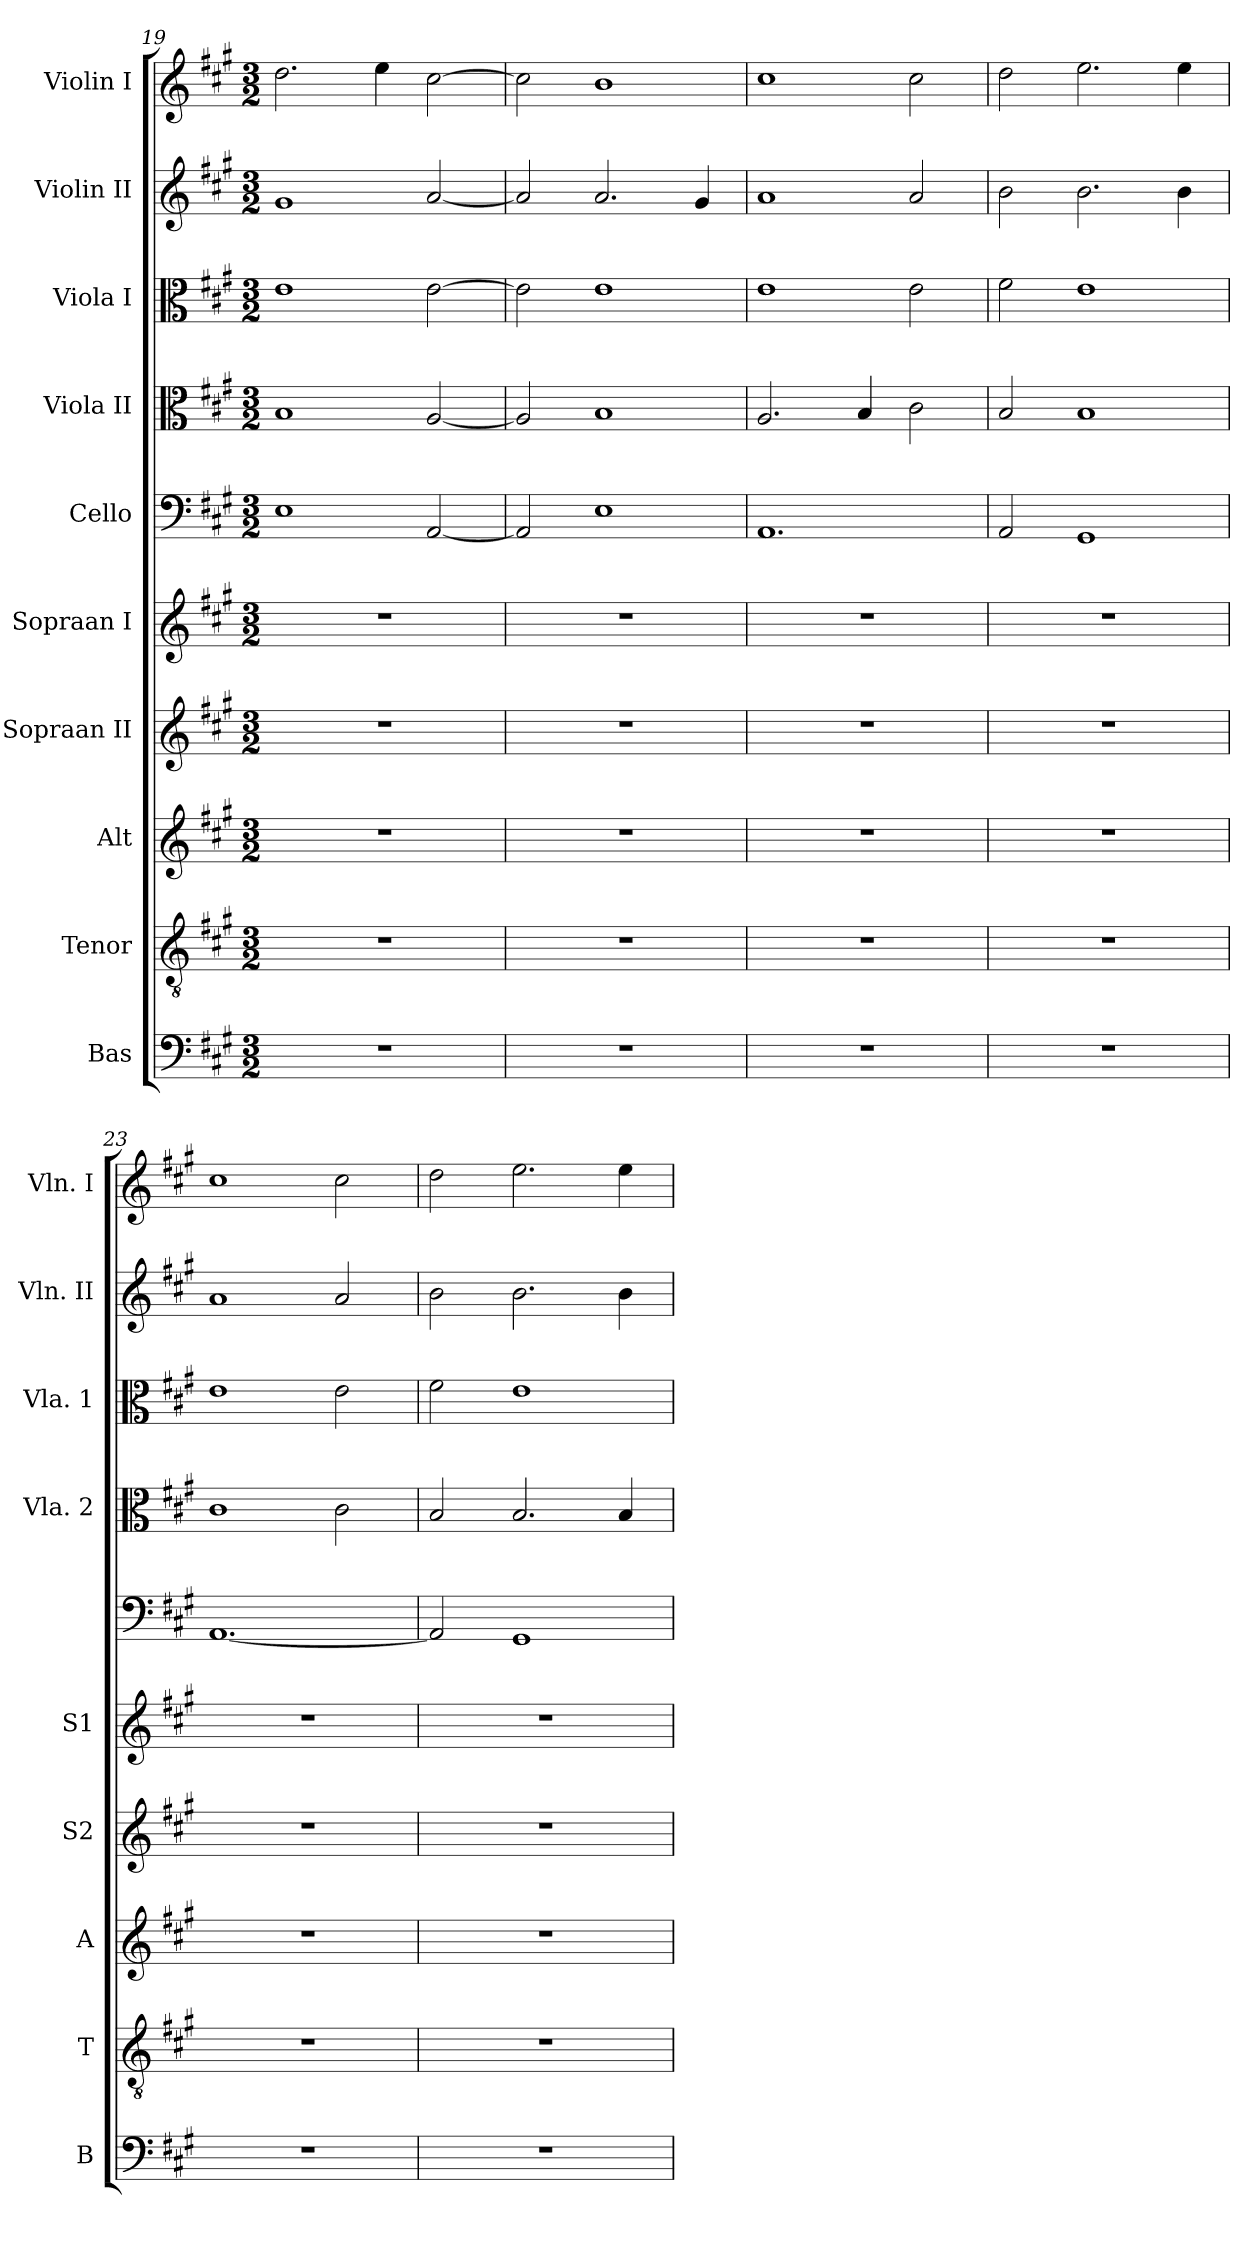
**kern	**kern	**kern	**kern	**kern	**kern	**kern	**kern	**kern	**kern
*part10	*part9	*part8	*part7	*part6	*part5	*part4	*part3	*part2	*part1
*staff10	*staff9	*staff8	*staff7	*staff6	*staff5	*staff4	*staff3	*staff2	*staff1
*I"Bas	*I"Tenor	*I"Alt	*I"Sopraan II	*I"Sopraan I	*I"Cello	*I"Viola II	*I"Viola I	*I"Violin II	*I"Violin I
*I'B	*I'T	*I'A	*I'S2	*I'S1	*	*I'Vla. 2	*I'Vla. 1	*I'Vln. II	*I'Vln. I
*clefF4	*clefGv2	*clefG2	*clefG2	*clefG2	*clefF4	*clefC3	*clefC3	*clefG2	*clefG2
*k[f#c#g#]	*k[f#c#g#]	*k[f#c#g#]	*k[f#c#g#]	*k[f#c#g#]	*k[f#c#g#]	*k[f#c#g#]	*k[f#c#g#]	*k[f#c#g#]	*k[f#c#g#]
*A:	*A:	*A:	*A:	*A:	*A:	*A:	*A:	*A:	*A:
*M3/2	*M3/2	*M3/2	*M3/2	*M3/2	*M3/2	*M3/2	*M3/2	*M3/2	*M3/2
=19	=19	=19	=19	=19	=19	=19	=19	=19	=19
1.r	1.r	1.r	1.r	1.r	1E	1B	1e	1g#	2.dd\
.	.	.	.	.	.	.	.	.	4ee\
.	.	.	.	.	[2AA/	[2A/	[2e\	[2a/	[2cc#\
=20	=20	=20	=20	=20	=20	=20	=20	=20	=20
1.r	1.r	1.r	1.r	1.r	2AA/]	2A/]	2e\]	2a/]	2cc#\]
.	.	.	.	.	1E	1B	1e	2.a/	1b
.	.	.	.	.	.	.	.	4g#/	.
!!LO:LB:g=z
=21	=21	=21	=21	=21	=21	=21	=21	=21	=21
1.r	1.r	1.r	1.r	1.r	1.AA	2.A/	1e	1a	1cc#
.	.	.	.	.	.	4B/	.	.	.
.	.	.	.	.	.	2c#\	2e\	2a/	2cc#\
=22	=22	=22	=22	=22	=22	=22	=22	=22	=22
1.r	1.r	1.r	1.r	1.r	2AA/	2B/	2f#\	2b\	2dd\
.	.	.	.	.	1GG#	1B	1e	2.b\	2.ee\
.	.	.	.	.	.	.	.	4b\	4ee\
=23	=23	=23	=23	=23	=23	=23	=23	=23	=23
1.r	1.r	1.r	1.r	1.r	[1.AA	1c#	1e	1a	1cc#
.	.	.	.	.	.	2c#\	2e\	2a/	2cc#\
=24	=24	=24	=24	=24	=24	=24	=24	=24	=24
1.r	1.r	1.r	1.r	1.r	2AA/]	2B/	2f#\	2b\	2dd\
.	.	.	.	.	1GG#	2.B/	1e	2.b\	2.ee\
.	.	.	.	.	.	4B/	.	4b\	4ee\
=	=	=	=	=	=	=	=	=	=
*-	*-	*-	*-	*-	*-	*-	*-	*-	*-
